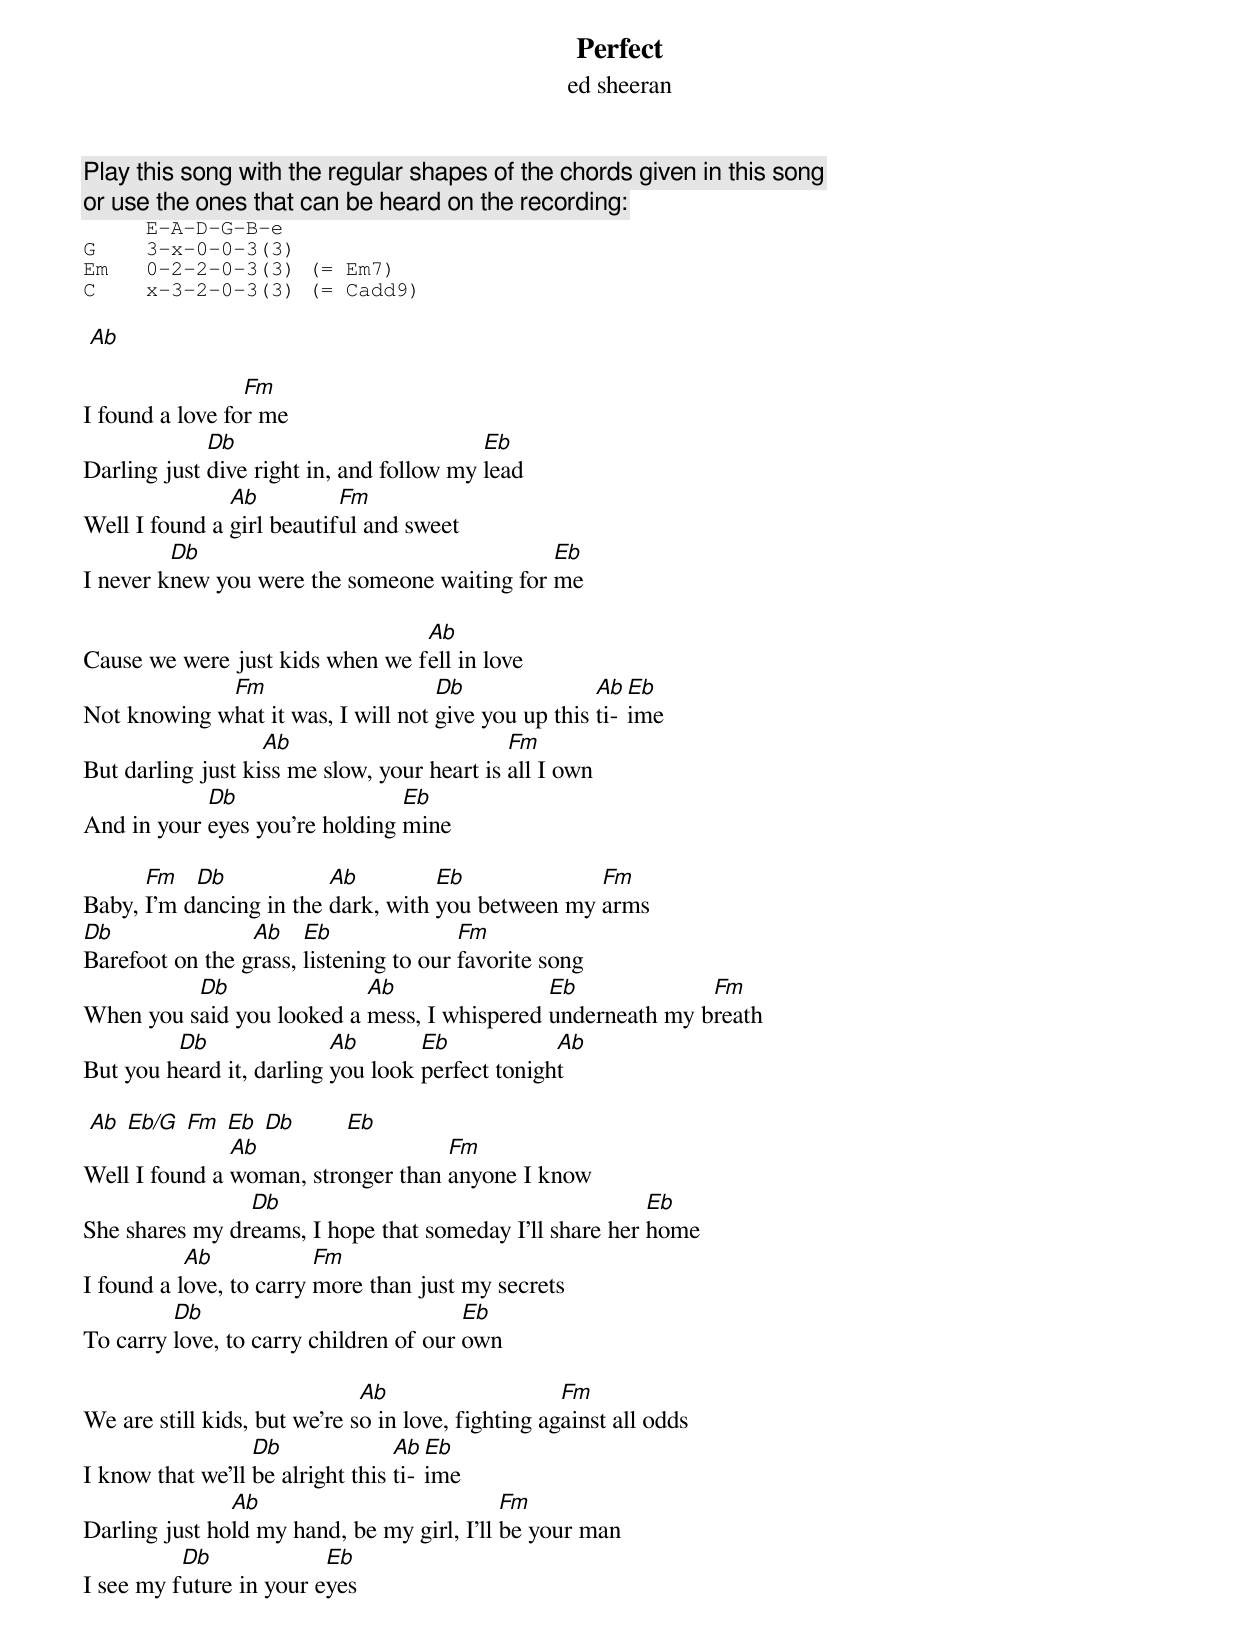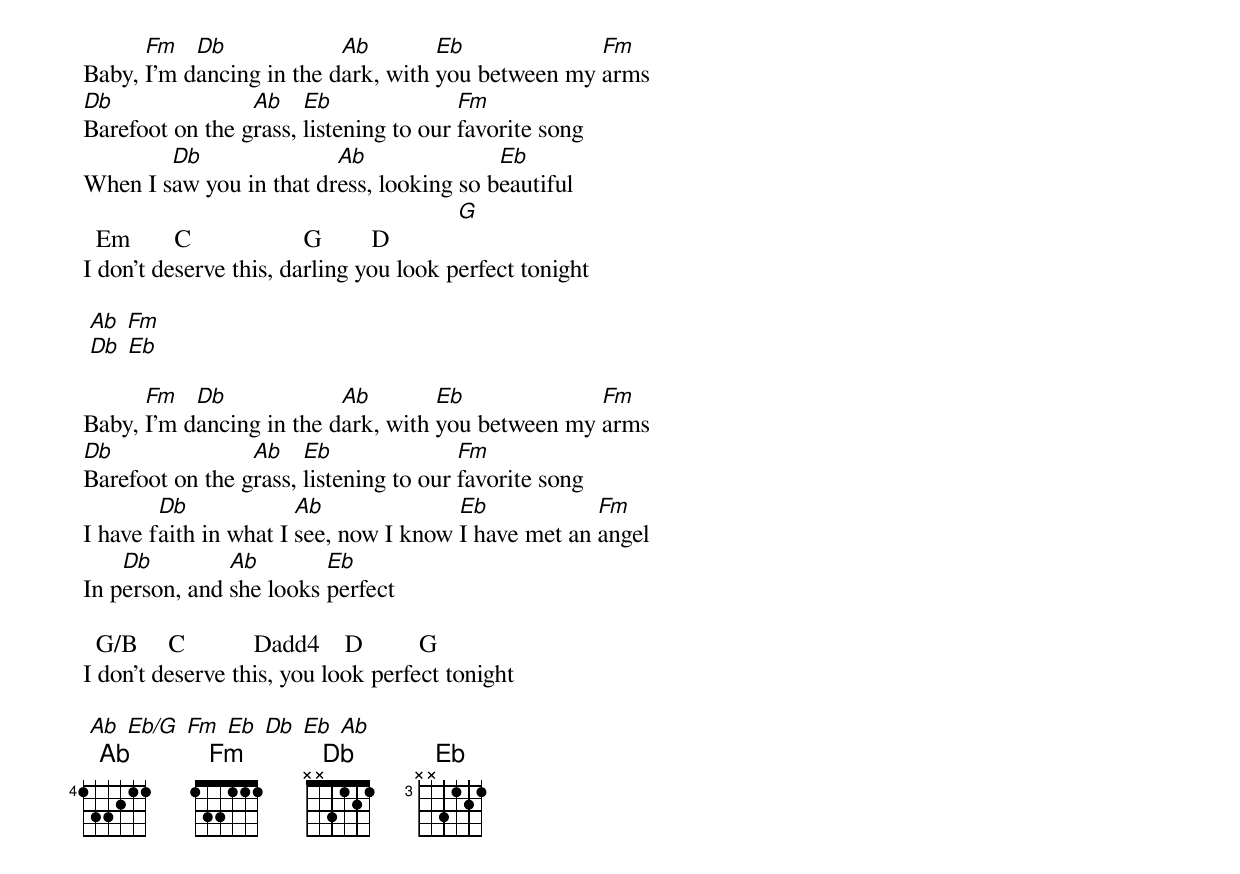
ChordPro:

{title: Perfect}
{subtitle: ed sheeran}
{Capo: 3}

{c:Play this song with the regular shapes of the chords given in this song}
{c:or use the ones that can be heard on the recording:}
{sot}
     E-A-D-G-B-e
G    3-x-0-0-3(3)
Em   0-2-2-0-3(3) (= Em7)
C    x-3-2-0-3(3) (= Cadd9)
{eot}

 [Ab]

I found a love fo[Fm]r me
Darling just [Db]dive right in, and follow my [Eb]lead
Well I found a [Ab]girl beautif[Fm]ul and sweet
I never k[Db]new you were the someone waiting for [Eb]me

Cause we were just kids when we f[Ab]ell in love
Not knowing w[Fm]hat it was, I will not [Db]give you up this [Ab]ti-[Eb]ime
But darling just ki[Ab]ss me slow, your heart is [Fm]all I own
And in your [Db]eyes you're holding [Eb]mine

Baby, [Fm]I'm d[Db]ancing in the [Ab]dark, with [Eb]you between my [Fm]arms
[Db]Barefoot on the g[Ab]rass, [Eb]listening to our [Fm]favorite song
When you s[Db]aid you looked a [Ab]mess, I whispered [Eb]underneath my b[Fm]reath
But you h[Db]eard it, darling [Ab]you look [Eb]perfect tonigh[Ab]t

 [Ab] [Eb/G] [Fm] [Eb] [Db]        [Eb]
Well I found a [Ab]woman, stronger than [Fm]anyone I know
She shares my dr[Db]eams, I hope that someday I'll share her [Eb]home
I found a l[Ab]ove, to carry [Fm]more than just my secrets
To carry [Db]love, to carry children of our [Eb]own

We are still kids, but we're s[Ab]o in love, fighting ag[Fm]ainst all odds
I know that we'll [Db]be alright this [Ab]ti-[Eb]ime
Darling just ho[Ab]ld my hand, be my girl, I'll [Fm]be your man
I see my f[Db]uture in your e[Eb]yes

Baby, [Fm]I'm d[Db]ancing in the d[Ab]ark, with [Eb]you between my [Fm]arms
[Db]Barefoot on the g[Ab]rass, [Eb]listening to our [Fm]favorite song
When I s[Db]aw you in that dr[Ab]ess, looking so b[Eb]eautiful
  Em       C                  G        D          [ G ]
I don't deserve this, darling you look perfect tonight

 [Ab] [Fm]
 [Db] [Eb]

Baby, [Fm]I'm d[Db]ancing in the d[Ab]ark, with [Eb]you between my [Fm]arms
[Db]Barefoot on the g[Ab]rass, [Eb]listening to our [Fm]favorite song
I have f[Db]aith in what I [Ab]see, now I know [Eb]I have met an [Fm]angel
In p[Db]erson, and [Ab]she looks [Eb]perfect

  G/B     C           Dadd4    D         G
I don't deserve this, you look perfect tonight

 [Ab] [Eb/G] [Fm] [Eb] [Db] [Eb] [Ab]
